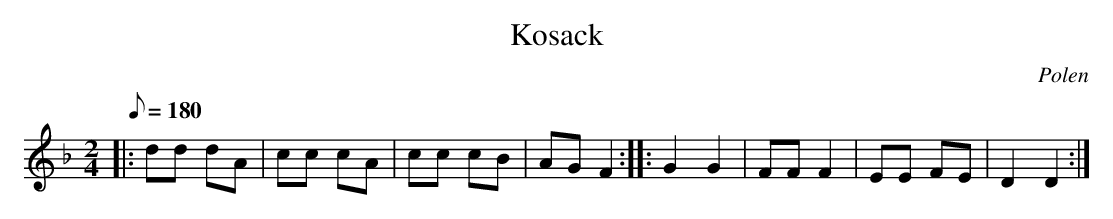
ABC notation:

X:1
T:Kosack
O:Polen
M:2/4
L:1/8
K:F
Q:180
||:dd  dA | cc cA | cc cB | AG F2 :| |: G2 G2 | FF F2 | EE FE | D2 D2 :|
